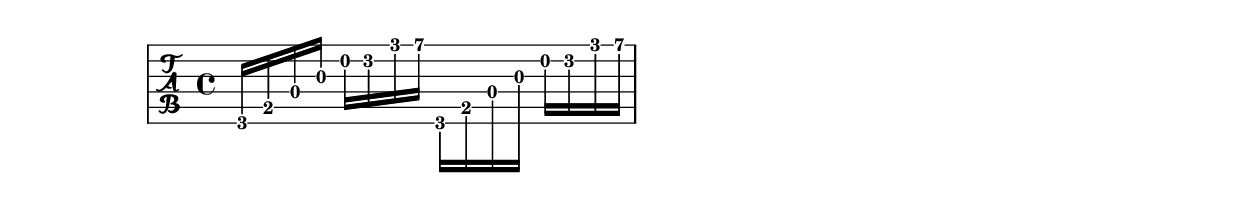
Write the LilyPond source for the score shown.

% DO NOT EDIT this file manually; it is automatically
% generated from Documentation/snippets/new
% Make any changes in Documentation/snippets/new/
% and then run scripts/auxiliar/makelsr.py
%
% This file is in the public domain.
%% Note: this file works from version 2.13.36
\version "2.14.0"

\header {
%% Translation of GIT committish: 59caa3adce63114ca7972d18f95d4aadc528ec3d
  texidoces = "
La dirección de las plicas se contola de la misma forma en la
tablatura que en la notación tradicional. Las barras se pueden
poner horizontales, como se muestra en este ejemplo.

"
  doctitlees = "Comportamiento de las plicas y las barras de corchea en tablaturas"


%% Translation of GIT committish: 0a868be38a775ecb1ef935b079000cebbc64de40
  texidocde = "
Die Richtung von Hälsen wird in Tabulaturen genauso wie in normaler Notation
eingestellt.  Balken können horizontal eingestellt werden, wie das Beispiel
zeigt.

"
  doctitlede = "Hals- und Balkenverhalten in einer Tabulatur"

%% Translation of GIT committish: 718fa63a806b2ae307f320e250bc83236e9cd136

  texidocfr = "
La direction des hampes se gère dans les tablatures tout comme en
notation traditionnelle.  Les ligatures peuvent être mises à l'horizontale
comme le montre cet exemple.

"
  doctitlefr = "Hampes et ligatures en mode tablature"


  lsrtags = "fretted-strings"
  texidoc = "
The direction of stems is controlled the same way in tablature as in
traditional notation.  Beams can be made horizontal, as shown in this
example.
"
  doctitle = "Stem and beam behavior in tablature"
} % begin verbatim


\new TabStaff {
  \relative c {
    \tabFullNotation
    g16 b d g b d g b
    \stemDown
    \override Beam #'concaveness = #10000
    g,,16 b d g b d g b
  }
}
